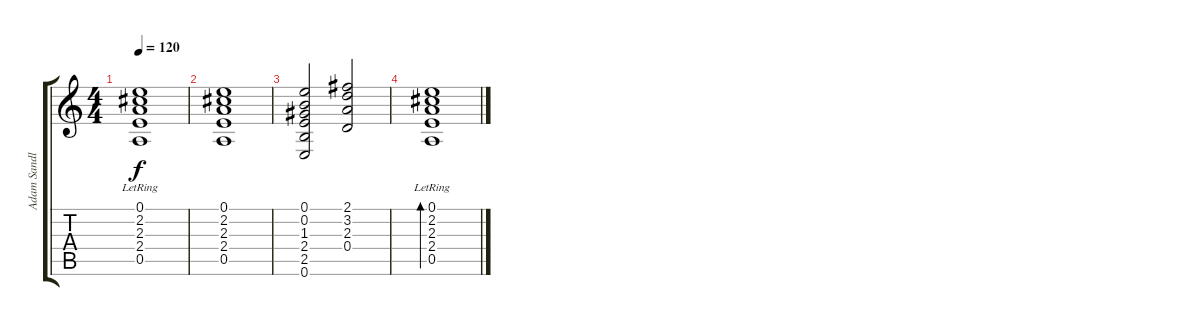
\track ("Adam Sandler Acoustic Guitar" "Adam Sandl") {instrument acousticguitarsteel}
\staff {score tabs}
\tuning (E4 B3 G3 D3 A2 E2) {hide}
\ts (4 4)
\tempo 120
\clef g2
\ks c
(0.1{lr} 2.2{lr} 2.3{lr} 2.4{lr} 0.5{lr}).1{dy f} |
(0.1 2.2 2.3 2.4 0.5).1 |
(0.1 0.2 1.3 2.4 2.5 0.6).2 (2.1 3.2 2.3 0.4).2 |
(0.1{lr} 2.2{lr} 2.3{lr} 2.4{lr} 0.5{lr}).1{bd 480}
